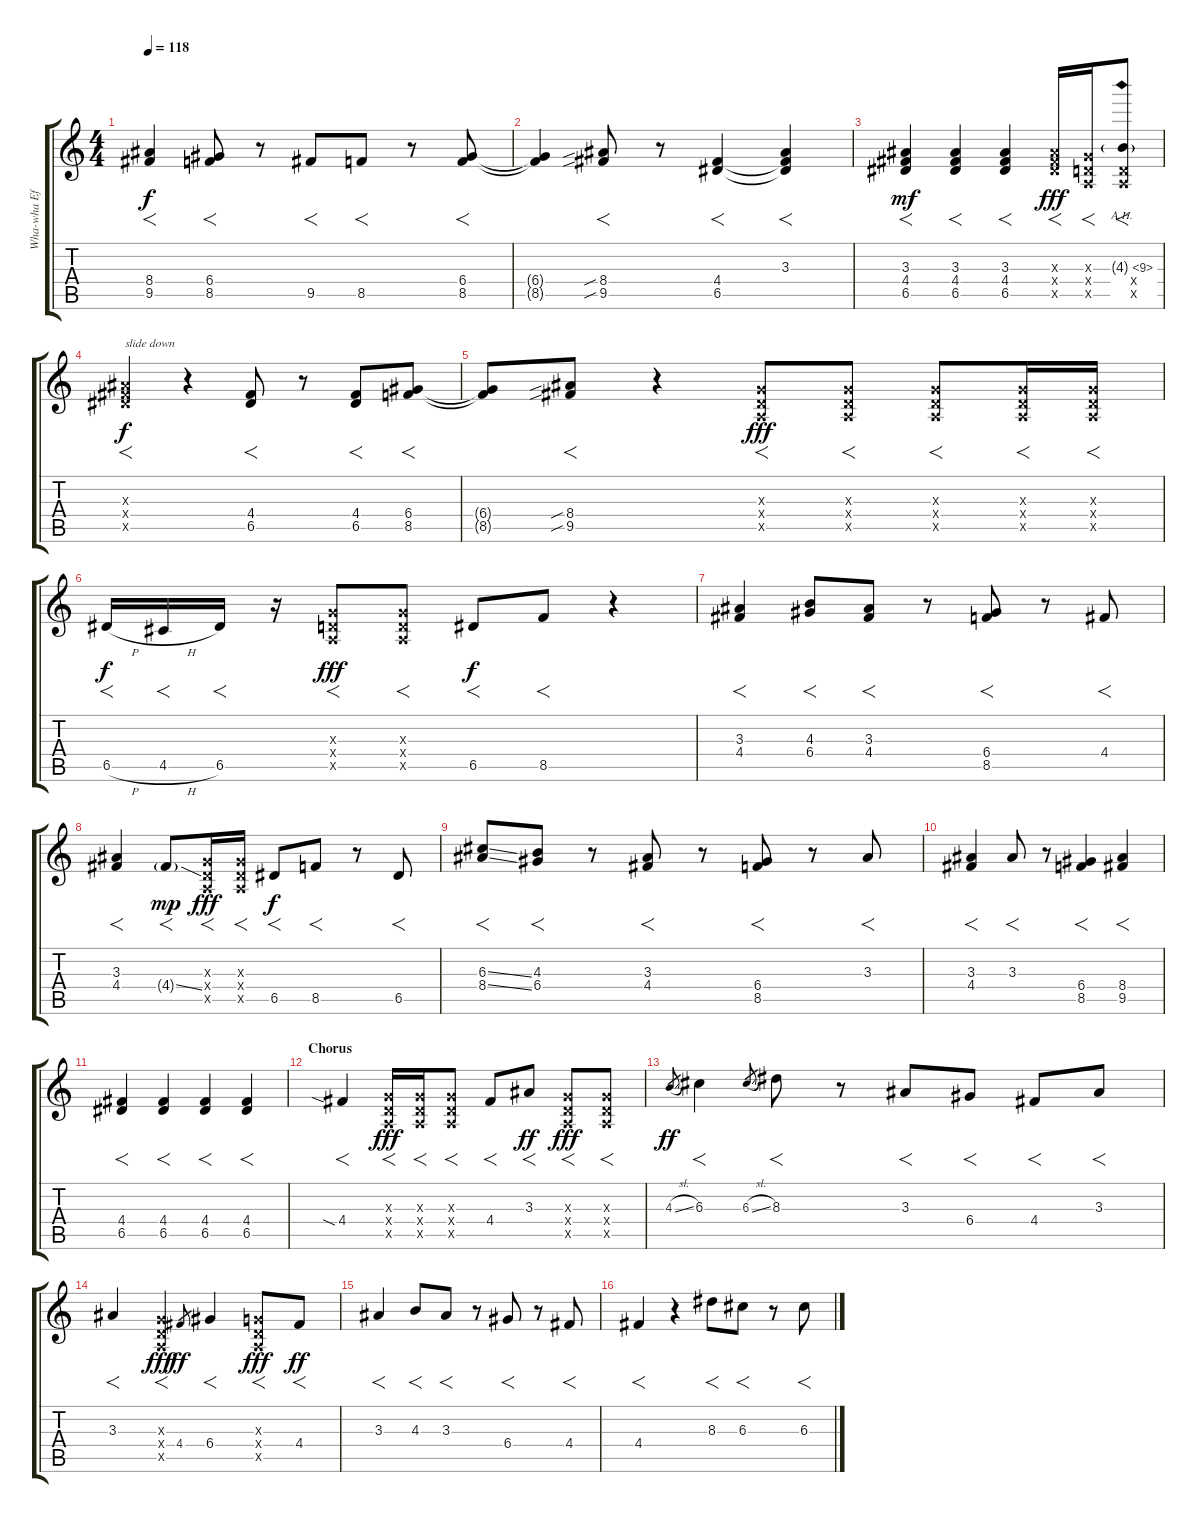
\track ("Wha-wha Effect" "Wha-wha Ef") {instrument overdrivenguitar}
\staff {score tabs}
\tuning (E4 B3 G3 D3 A2 E2) {hide}
\ts (4 4)
\tempo 118
\clef g2
\ks c
(8.4 9.5).4{f dy f} (6.4 8.5).8{f} r.8 9.5.8{f} 8.5.8{f} r.8 (6.4 8.5).8{f} |
(6.4{t} 8.5{t}).4 (8.4{sib} 9.5{sib}).8{f} r.8 (4.4 6.5).4{f} (3.3 4.4{t} 6.5{t}).4{f} |
(3.3 4.4 6.5).4{f dy mf} (3.3 4.4 6.5).4{f} (3.3 4.4 6.5).4{f} (3.3{x} 4.4{x} 6.5{x}).16{f dy fff} (0.3{x} 0.4{x} 0.5{x}).16{f} (4.3{ah 5 g} 0.4{x} 0.5{x}).8{f} |
(3.3{x} 4.4{x} 6.5{x}).4{f txt "slide down" dy f} r.4 (4.4 6.5).8{f} r.8 (4.4 6.5).8{f} (6.4 8.5).8{f} |
(6.4{t} 8.5{t}).8 (8.4{sib} 9.5{sib}).8{f} r.4 (0.3{x} 0.4{x} 0.5{x}).8{f dy fff} (0.3{x} 0.4{x} 0.5{x}).8{f} (0.3{x} 0.4{x} 0.5{x}).8{f} (0.3{x} 0.4{x} 0.5{x}).16{f} (0.3{x} 0.4{x} 0.5{x}).16{f} |
6.5{h}.16{f dy f} 4.5{h}.16{f} 6.5.16{f} r.16 (0.3{x} 0.4{x} 0.5{x}).8{f dy fff} (0.3{x} 0.4{x} 0.5{x}).8{f} 6.5.8{f dy f} 8.5.8{f} r.4 |
(3.3 4.4).4{f} (4.3 6.4).8{f} (3.3 4.4).8{f} r.8 (6.4 8.5).8{f} r.8 4.4.8{f} |
(3.3 4.4).4{f} 4.4{ss g}.8{f dy mp} (0.3{x} 0.4{x} 0.5{x}).16{f dy fff} (0.3{x} 0.4{x} 0.5{x}).16{f} 6.5.8{f dy f} 8.5.8{f} r.8 6.5.8{f} |
(6.3{ss} 8.4{ss}).8{f} (4.3 6.4).8{f} r.8 (3.3 4.4).8{f} r.8 (6.4 8.5).8{f} r.8 3.3.8{f} |
(3.3 4.4).4{f} 3.3.8{f} r.8 (6.4 8.5).4{f} (8.4 9.5).4{f} |
(4.4 6.5).4{f} (4.4 6.5).4{f} (4.4 6.5).4{f} (4.4 6.5).4{f} |
\section ("" "Chorus")
4.4{sia}.4{f} (0.3{x} 0.4{x} 0.5{x}).16{f dy fff} (0.3{x} 0.4{x} 0.5{x}).16{f} (0.3{x} 0.4{x} 0.5{x}).8{f} 4.4.8{f} 3.3.8{f dy ff} (0.3{x} 0.4{x} 0.5{x}).8{f dy fff} (0.3{x} 0.4{x} 0.5{x}).8{f} |
4.3{sl}.8{gr dy ff} 6.3.4{f} 6.3{sl}.8{gr} 8.3.8{f} r.8 3.3.8{f} 6.4.8{f} 4.4.8{f} 3.3.8{f} |
3.3.4{f} (0.3{x} 0.4{x} 0.5{x}).4{f dy fff} 4.4.8{gr dy ff} 6.4.4{f} (0.3{x} 0.4{x} 0.5{x}).8{f dy fff} 4.4.8{f dy ff} |
3.3.4{f} 4.3.8{f} 3.3.8{f} r.8 6.4.8{f} r.8 4.4.8{f} |
4.4.4{f} r.4 8.3.8{f} 6.3.8{f} r.8 6.3.8{f}
